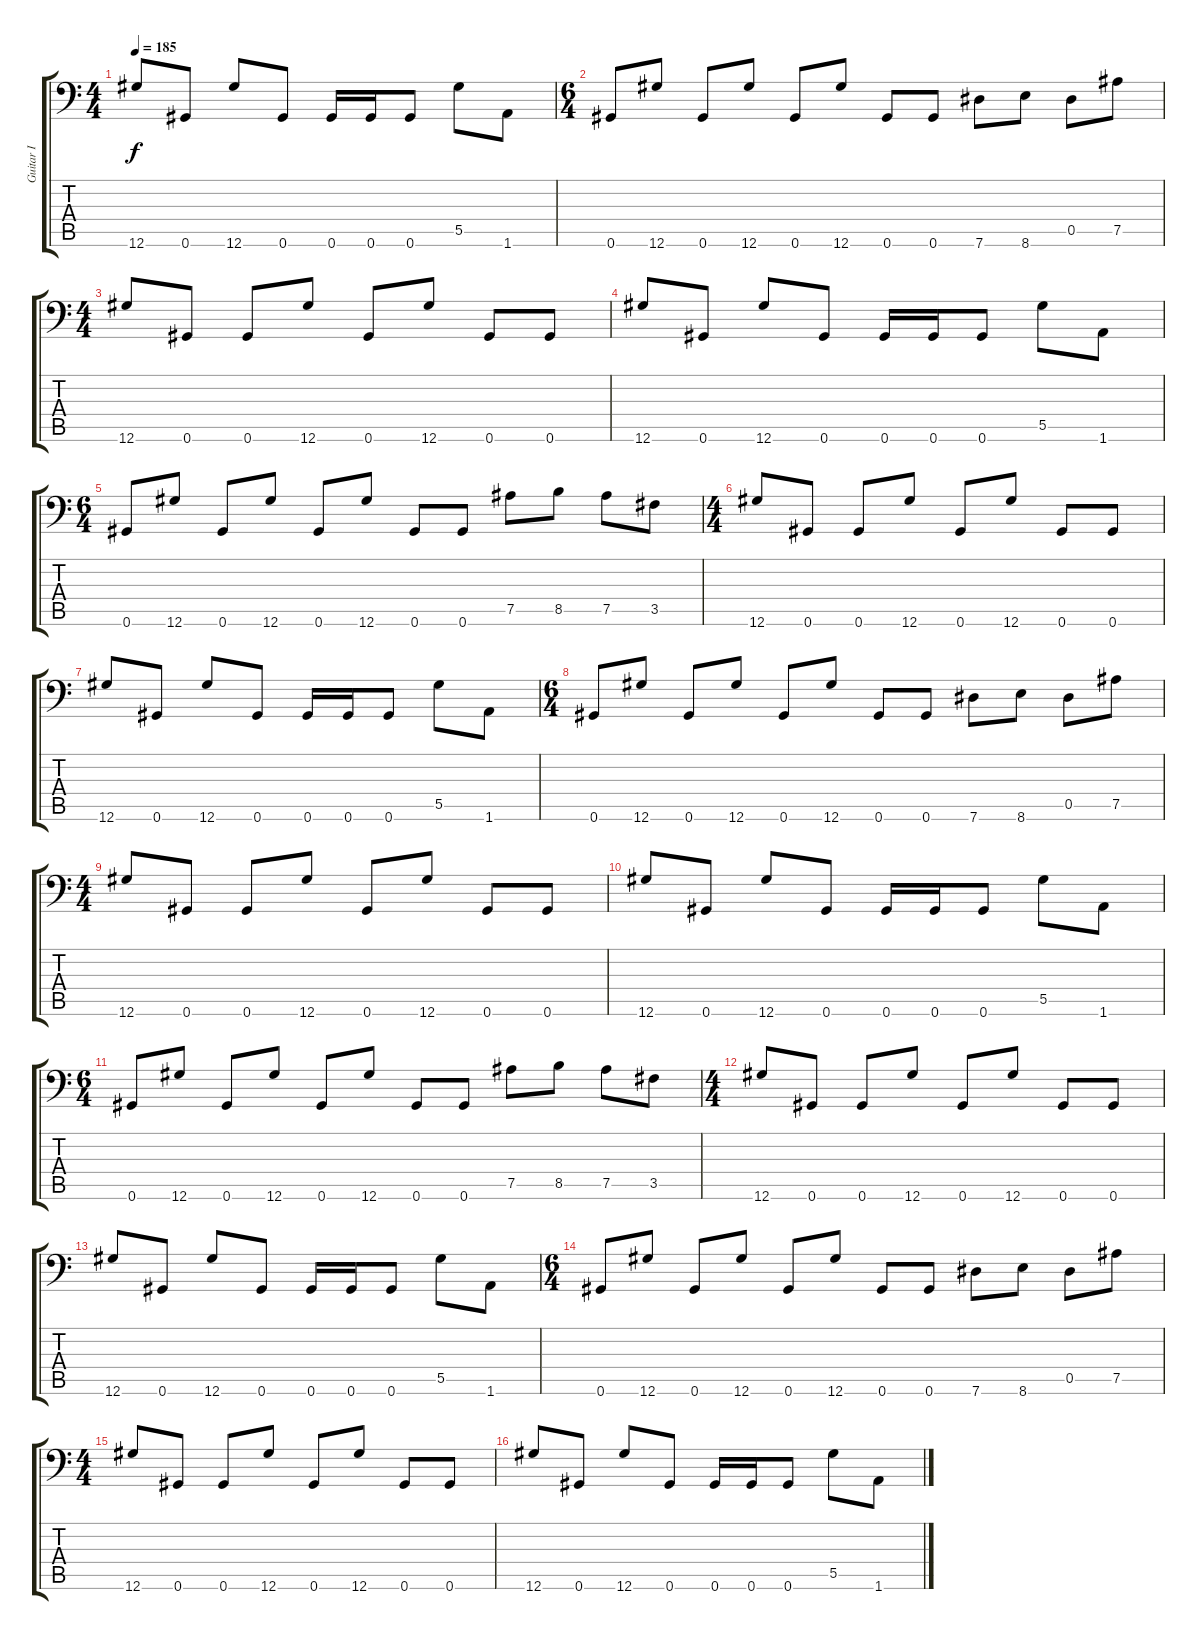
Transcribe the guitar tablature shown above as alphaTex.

\track ("Guitar I" "Guitar I") {instrument distortionguitar}
\staff {score tabs}
\tuning (Bb3 F3 Db3 Ab2 Eb2 Ab1) {hide}
\ts (4 4)
\tempo 185
\clef f4
\ks c
12.6.8{dy f} 0.6.8 12.6.8 0.6.8 0.6.16 0.6.16 0.6.8 5.5.8 1.6.8 |
\ts (6 4)
0.6.8 12.6.8 0.6.8 12.6.8 0.6.8 12.6.8 0.6.8 0.6.8 7.6.8 8.6.8 0.5.8 7.5.8 |
\ts (4 4)
12.6.8 0.6.8 0.6.8 12.6.8 0.6.8 12.6.8 0.6.8 0.6.8 |
12.6.8 0.6.8 12.6.8 0.6.8 0.6.16 0.6.16 0.6.8 5.5.8 1.6.8 |
\ts (6 4)
0.6.8 12.6.8 0.6.8 12.6.8 0.6.8 12.6.8 0.6.8 0.6.8 7.5.8 8.5.8 7.5.8 3.5.8 |
\ts (4 4)
12.6.8 0.6.8 0.6.8 12.6.8 0.6.8 12.6.8 0.6.8 0.6.8 |
12.6.8 0.6.8 12.6.8 0.6.8 0.6.16 0.6.16 0.6.8 5.5.8 1.6.8 |
\ts (6 4)
0.6.8 12.6.8 0.6.8 12.6.8 0.6.8 12.6.8 0.6.8 0.6.8 7.6.8 8.6.8 0.5.8 7.5.8 |
\ts (4 4)
12.6.8 0.6.8 0.6.8 12.6.8 0.6.8 12.6.8 0.6.8 0.6.8 |
12.6.8 0.6.8 12.6.8 0.6.8 0.6.16 0.6.16 0.6.8 5.5.8 1.6.8 |
\ts (6 4)
0.6.8 12.6.8 0.6.8 12.6.8 0.6.8 12.6.8 0.6.8 0.6.8 7.5.8 8.5.8 7.5.8 3.5.8 |
\ts (4 4)
12.6.8 0.6.8 0.6.8 12.6.8 0.6.8 12.6.8 0.6.8 0.6.8 |
12.6.8 0.6.8 12.6.8 0.6.8 0.6.16 0.6.16 0.6.8 5.5.8 1.6.8 |
\ts (6 4)
0.6.8 12.6.8 0.6.8 12.6.8 0.6.8 12.6.8 0.6.8 0.6.8 7.6.8 8.6.8 0.5.8 7.5.8 |
\ts (4 4)
12.6.8 0.6.8 0.6.8 12.6.8 0.6.8 12.6.8 0.6.8 0.6.8 |
12.6.8 0.6.8 12.6.8 0.6.8 0.6.16 0.6.16 0.6.8 5.5.8 1.6.8
